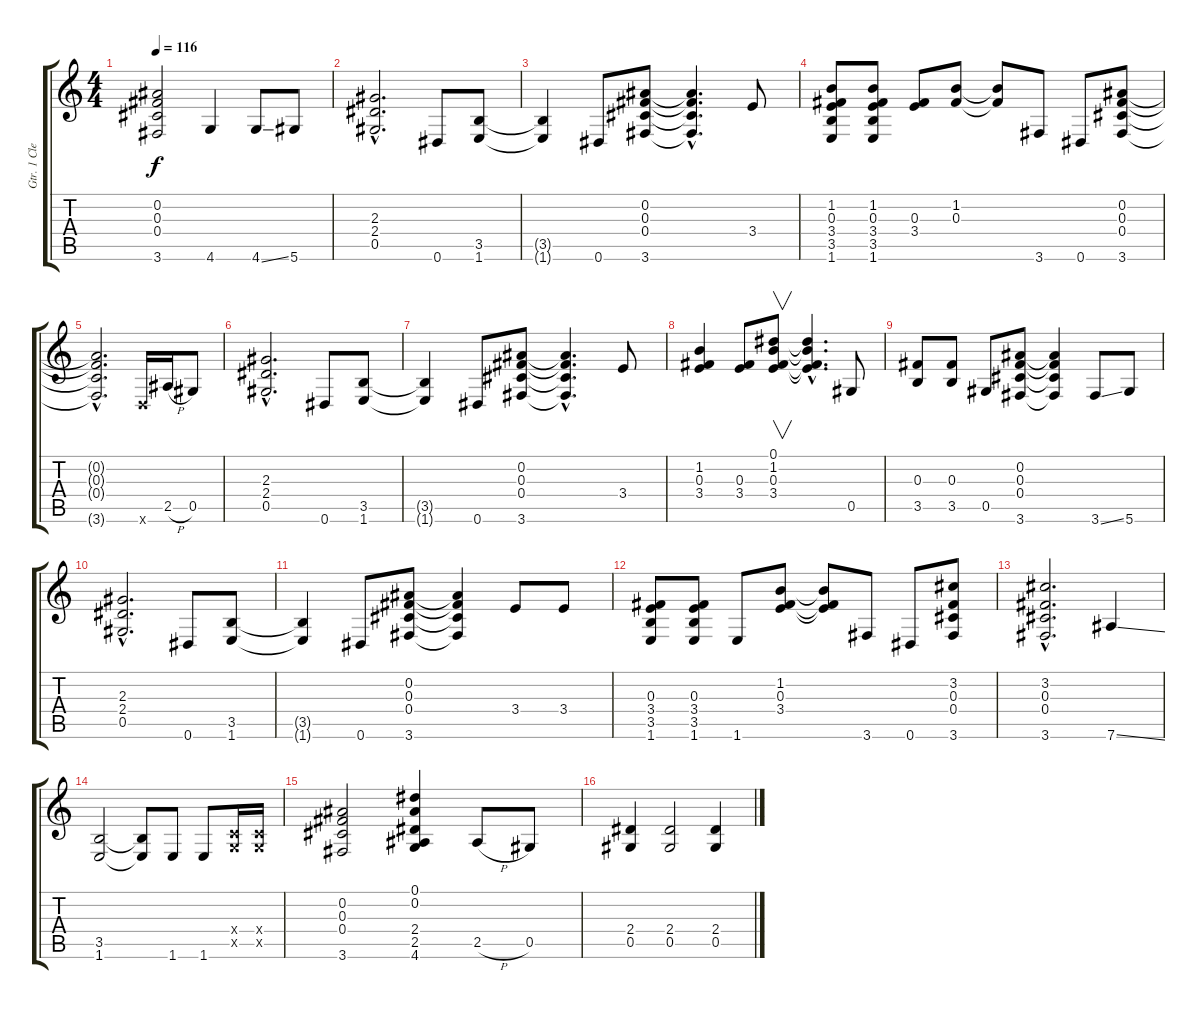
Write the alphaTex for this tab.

\track ("Gtr. 1 Clean" "Gtr. 1 Cle") {instrument acousticguitarsteel}
\staff {score tabs}
\tuning (Eb4 Bb3 Gb3 Db3 Ab2 Eb2) {hide}
\ts (4 4)
\tempo 116
\clef g2
\ks c
(0.2 0.3 0.4 3.6).2{dy f} 4.6.4 4.6{ss}.8 5.6.8 |
(2.3{hac} 2.4{hac} 0.5{hac}).2{d} 0.6.8 (3.5 1.6).8 |
(3.5{t} 1.6{t}).4 0.6.8 (0.2 0.3 0.4 3.6).8 (0.2{hac t} 0.3{hac t} 0.4{hac t} 3.6{hac t}).4{d} 3.4.8 |
(1.2 0.3 3.4 3.5 1.6).8 (1.2 0.3 3.4 3.5 1.6).8 (0.3 3.4).8 (1.2 0.3).8 (1.2{t} 0.3{t}).8 3.6.8 0.6.8 (0.2 0.3 0.4 3.6).8 |
(0.2{hac t} 0.3{hac t} 0.4{hac t} 3.6{hac t}).2{d} -1.6{x}.16 2.5{h}.16 0.5.8 |
(2.3{hac} 2.4{hac} 0.5{hac}).2{d} 0.6.8 (3.5 1.6).8 |
(3.5{t} 1.6{t}).4 0.6.8 (0.2 0.3 0.4 3.6).8 (0.2{hac t} 0.3{hac t} 0.4{hac t} 3.6{hac t}).4{d} 3.4.8 |
(1.2 0.3 3.4).4 (0.3 3.4).8 (0.1 1.2 0.3 3.4).8{v} (0.1{hac t} 1.2{hac t} 0.3{hac t} 3.4{hac t}).4{d} 0.5.8 |
(0.3 3.5).8 (0.3 3.5).8 0.5.8 (0.2 0.3 0.4 3.6).8 (0.2{t} 0.3{t} 0.4{t} 3.6{t}).4 3.6{ss}.8 5.6.8 |
(2.3{hac} 2.4{hac} 0.5{hac}).2{d} 0.6.8 (3.5 1.6).8 |
(3.5{t} 1.6{t}).4 0.6.8 (0.2 0.3 0.4 3.6).8 (0.2{t} 0.3{t} 0.4{t} 3.6{t}).4 3.4.8 3.4.8 |
(0.3 3.4 3.5 1.6).8 (0.3 3.4 3.5 1.6).8 1.6.8 (1.2 0.3 3.4).8 (1.2{t} 0.3{t} 3.4{t}).8 3.6.8 0.6.8 (3.2 0.3 0.4 3.6).8 |
(3.2{hac} 0.3{hac} 0.4{hac} 3.6{hac}).2{d} 7.6{ss}.4 |
(3.5 1.6).2 (3.5{t} 1.6{t}).8 1.6.8 1.6.8 (-1.4{x} -1.5{x}).16 (-1.4{x} -1.5{x}).16 |
(0.2 0.3 0.4 3.6).2 (0.1 0.2 2.4 2.5 4.6).4 2.5{h}.8 0.5.8 |
(2.4 0.5).4 (2.4 0.5).2 (2.4 0.5).4
